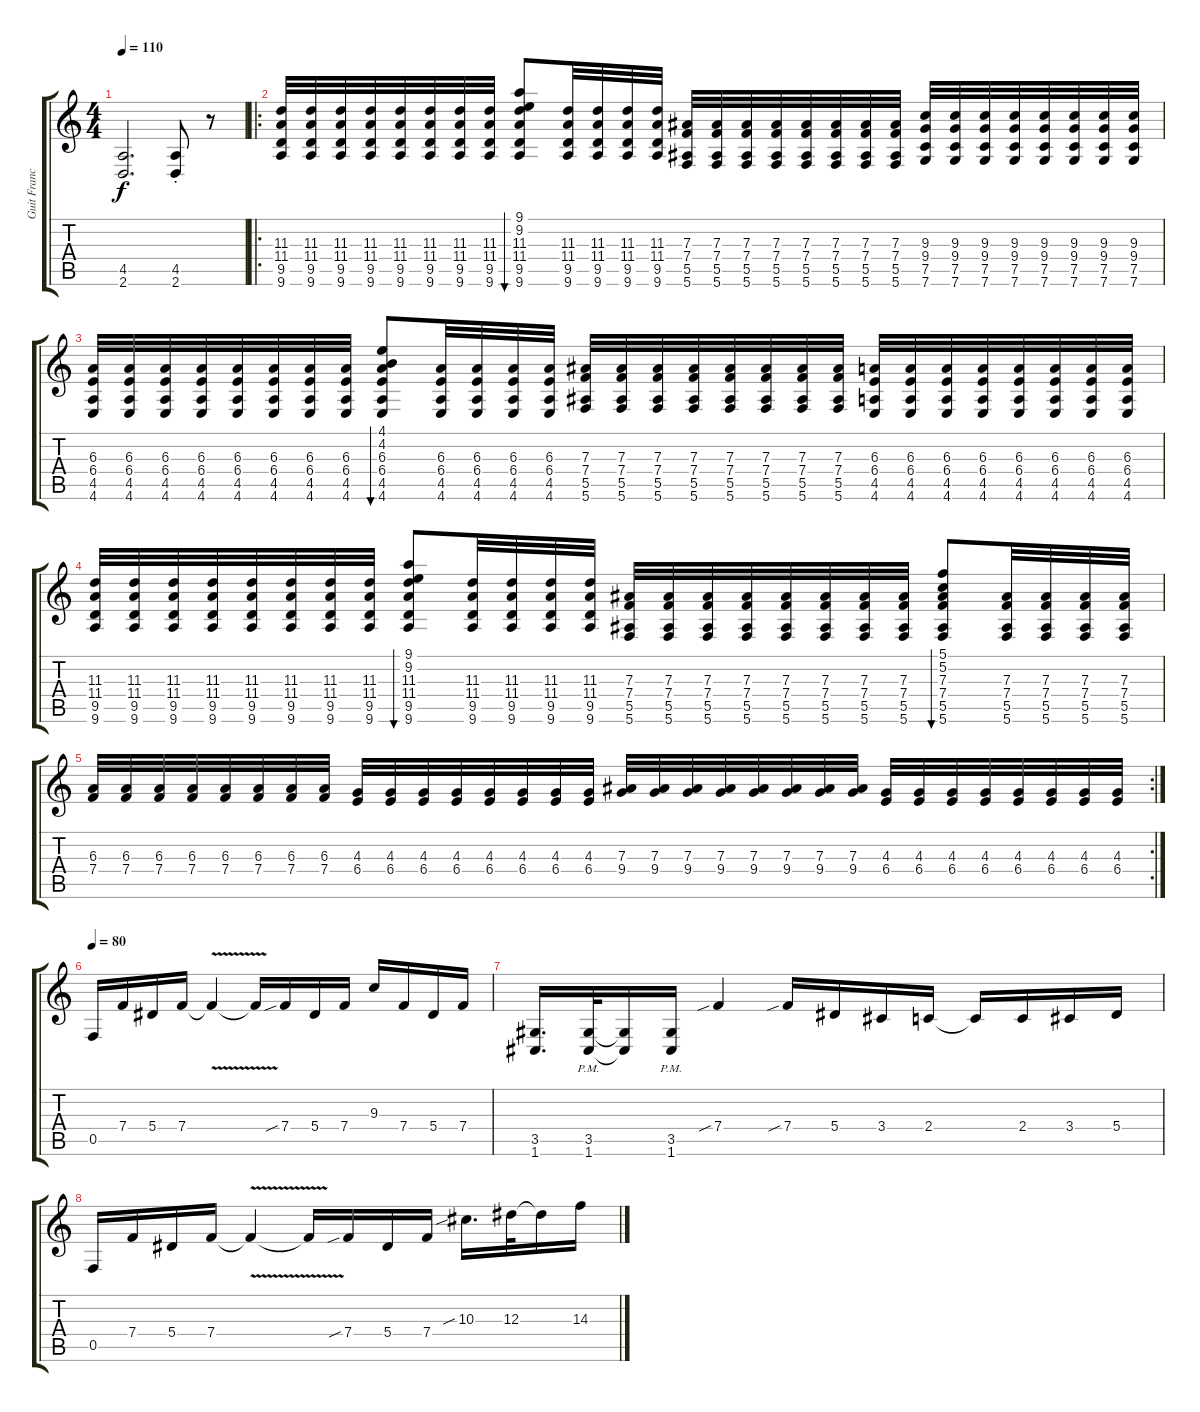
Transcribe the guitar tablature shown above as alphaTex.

\track ("Guit Francis" "Guit Franc") {instrument distortionguitar}
\staff {score tabs}
\tuning (C4 G3 Eb3 Bb2 F2 C2) {hide}
\ts (4 4)
\tempo 110
\clef g2
\ks c
(4.5 2.6).2{d dy f} (4.5{st} 2.6{st}).8 r.8 |
\ro
(11.3 11.4 9.5 9.6).32 (11.3 11.4 9.5 9.6).32 (11.3 11.4 9.5 9.6).32 (11.3 11.4 9.5 9.6).32 (11.3 11.4 9.5 9.6).32 (11.3 11.4 9.5 9.6).32 (11.3 11.4 9.5 9.6).32 (11.3 11.4 9.5 9.6).32 (9.1 9.2 11.3 11.4 9.5 9.6).8{bu 480} (11.3 11.4 9.5 9.6).32 (11.3 11.4 9.5 9.6).32 (11.3 11.4 9.5 9.6).32 (11.3 11.4 9.5 9.6).32 (7.3 7.4 5.5 5.6).32 (7.3 7.4 5.5 5.6).32 (7.3 7.4 5.5 5.6).32 (7.3 7.4 5.5 5.6).32 (7.3 7.4 5.5 5.6).32 (7.3 7.4 5.5 5.6).32 (7.3 7.4 5.5 5.6).32 (7.3 7.4 5.5 5.6).32 (9.3 9.4 7.5 7.6).32 (9.3 9.4 7.5 7.6).32 (9.3 9.4 7.5 7.6).32 (9.3 9.4 7.5 7.6).32 (9.3 9.4 7.5 7.6).32 (9.3 9.4 7.5 7.6).32 (9.3 9.4 7.5 7.6).32 (9.3 9.4 7.5 7.6).32 |
(6.3 6.4 4.5 4.6).32 (6.3 6.4 4.5 4.6).32 (6.3 6.4 4.5 4.6).32 (6.3 6.4 4.5 4.6).32 (6.3 6.4 4.5 4.6).32 (6.3 6.4 4.5 4.6).32 (6.3 6.4 4.5 4.6).32 (6.3 6.4 4.5 4.6).32 (4.1 4.2 6.3 6.4 4.5 4.6).8{bu 480} (6.3 6.4 4.5 4.6).32 (6.3 6.4 4.5 4.6).32 (6.3 6.4 4.5 4.6).32 (6.3 6.4 4.5 4.6).32 (7.3 7.4 5.5 5.6).32 (7.3 7.4 5.5 5.6).32 (7.3 7.4 5.5 5.6).32 (7.3 7.4 5.5 5.6).32 (7.3 7.4 5.5 5.6).32 (7.3 7.4 5.5 5.6).32 (7.3 7.4 5.5 5.6).32 (7.3 7.4 5.5 5.6).32 (6.3 6.4 4.5 4.6).32 (6.3 6.4 4.5 4.6).32 (6.3 6.4 4.5 4.6).32 (6.3 6.4 4.5 4.6).32 (6.3 6.4 4.5 4.6).32 (6.3 6.4 4.5 4.6).32 (6.3 6.4 4.5 4.6).32 (6.3 6.4 4.5 4.6).32 |
(11.3 11.4 9.5 9.6).32 (11.3 11.4 9.5 9.6).32 (11.3 11.4 9.5 9.6).32 (11.3 11.4 9.5 9.6).32 (11.3 11.4 9.5 9.6).32 (11.3 11.4 9.5 9.6).32 (11.3 11.4 9.5 9.6).32 (11.3 11.4 9.5 9.6).32 (9.1 9.2 11.3 11.4 9.5 9.6).8{bu 480} (11.3 11.4 9.5 9.6).32 (11.3 11.4 9.5 9.6).32 (11.3 11.4 9.5 9.6).32 (11.3 11.4 9.5 9.6).32 (7.3 7.4 5.5 5.6).32 (7.3 7.4 5.5 5.6).32 (7.3 7.4 5.5 5.6).32 (7.3 7.4 5.5 5.6).32 (7.3 7.4 5.5 5.6).32 (7.3 7.4 5.5 5.6).32 (7.3 7.4 5.5 5.6).32 (7.3 7.4 5.5 5.6).32 (5.1 5.2 7.3 7.4 5.5 5.6).8{bu 480} (7.3 7.4 5.5 5.6).32 (7.3 7.4 5.5 5.6).32 (7.3 7.4 5.5 5.6).32 (7.3 7.4 5.5 5.6).32 |
\rc 2
(6.3 7.4).32 (6.3 7.4).32 (6.3 7.4).32 (6.3 7.4).32 (6.3 7.4).32 (6.3 7.4).32 (6.3 7.4).32 (6.3 7.4).32 (4.3 6.4).32 (4.3 6.4).32 (4.3 6.4).32 (4.3 6.4).32 (4.3 6.4).32 (4.3 6.4).32 (4.3 6.4).32 (4.3 6.4).32 (7.3 9.4).32 (7.3 9.4).32 (7.3 9.4).32 (7.3 9.4).32 (7.3 9.4).32 (7.3 9.4).32 (7.3 9.4).32 (7.3 9.4).32 (4.3 6.4).32 (4.3 6.4).32 (4.3 6.4).32 (4.3 6.4).32 (4.3 6.4).32 (4.3 6.4).32 (4.3 6.4).32 (4.3 6.4).32 |
\tempo 80
0.5.16 7.4.16 5.4.16 7.4.16 7.4{v t}.4 7.4{t}.16 7.4{sib}.16 5.4.16 7.4.16 9.3.16 7.4.16 5.4.16 7.4.16 |
(3.5 1.6).16{d} (3.5{pm} 1.6{pm}).32 (3.5{t} 1.6{t}).16 (3.5{pm} 1.6{pm}).16 7.4{sib}.4 7.4{sib}.16 5.4.16 3.4.16 2.4.16 2.4{t}.16 2.4.16 3.4.16 5.4.16 |
0.5.16 7.4.16 5.4.16 7.4.16 7.4{v t}.4 7.4{t}.16 7.4{sib}.16 5.4.16 7.4.16 10.3{sib}.16{d} 12.3.32 12.3{t}.16 14.3.16
